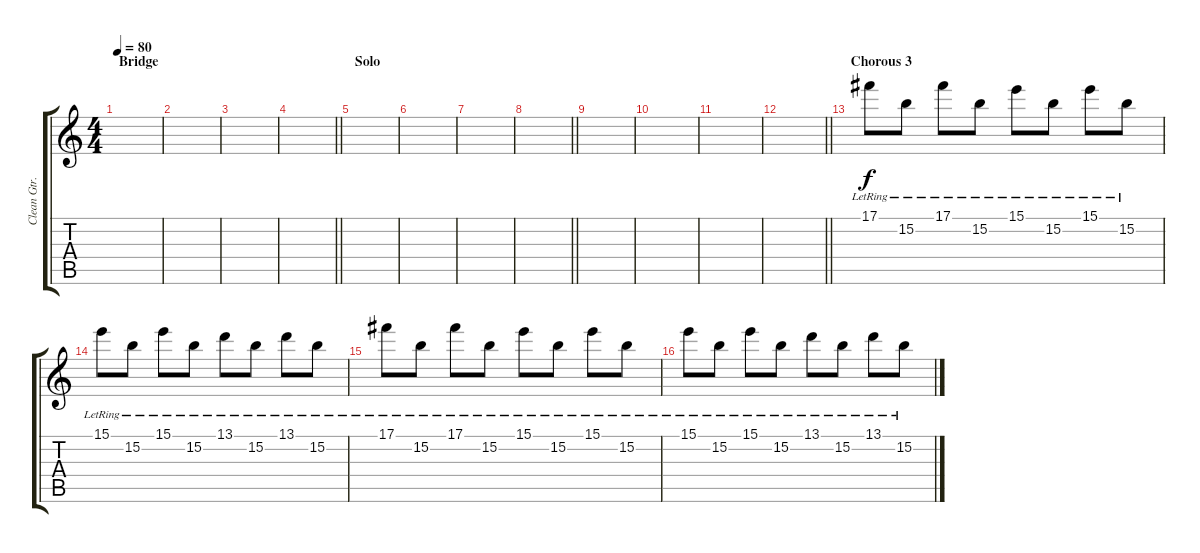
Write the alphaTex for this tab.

\track ("Clean Gtr. 1" "Clean Gtr.") {instrument electricguitarclean}
\staff {score tabs}
\tuning (Db4 Ab3 E3 B2 Gb2 B1) {hide}
\ts (4 4)
\section ("" "Bridge")
\tempo 80
\clef g2
\ks c
|
|
|
\barLineRight lightlight
|
\section ("" "Solo")
|
|
|
\barLineRight lightlight
|
\section ("" "")
|
|
|
\barLineRight lightlight
|
\section ("" "Chorous 3")
17.1{lr}.8 15.2{lr}.8 17.1{lr}.8 15.2{lr}.8 15.1{lr}.8 15.2{lr}.8 15.1{lr}.8 15.2{lr}.8 |
15.1{lr}.8 15.2{lr}.8 15.1{lr}.8 15.2{lr}.8 13.1{lr}.8 15.2{lr}.8 13.1{lr}.8 15.2{lr}.8 |
17.1{lr}.8 15.2{lr}.8 17.1{lr}.8 15.2{lr}.8 15.1{lr}.8 15.2{lr}.8 15.1{lr}.8 15.2{lr}.8 |
15.1{lr}.8 15.2{lr}.8 15.1{lr}.8 15.2{lr}.8 13.1{lr}.8 15.2{lr}.8 13.1{lr}.8 15.2{lr}.8
